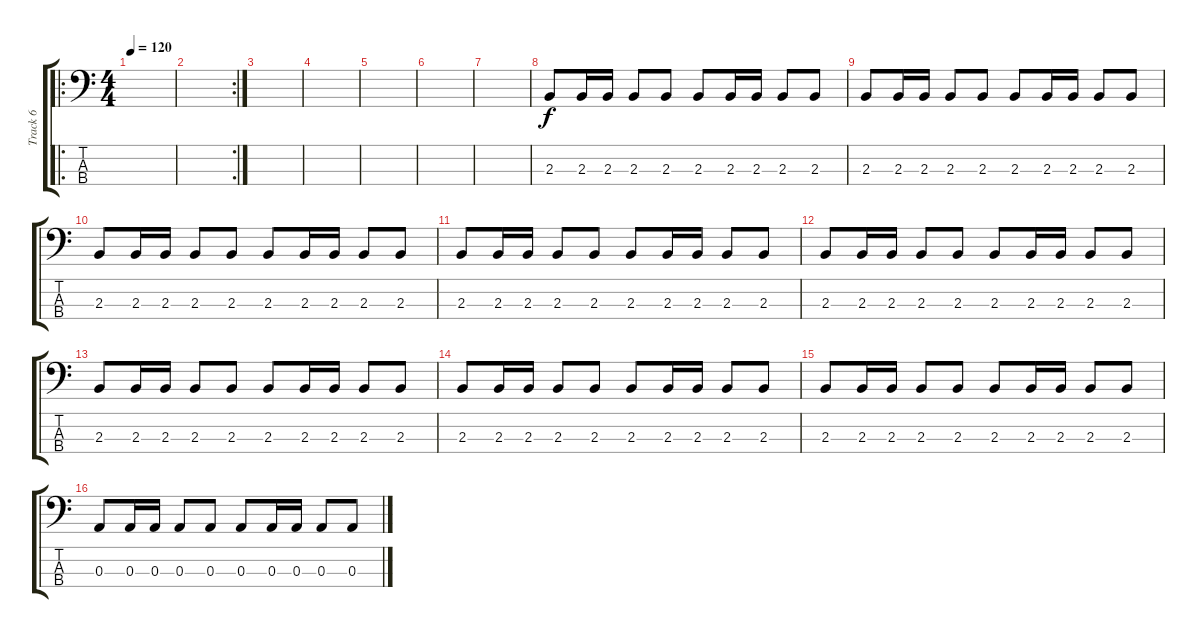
\track ("Track 6" "Track 6") {instrument electricbassfinger}
\staff {score tabs}
\tuning (G2 D2 A1 E1) {hide}
\ro
\ts (4 4)
\tempo 120
\clef f4
\ks c
|
\rc 2
|
|
|
|
|
|
2.3.8 2.3.16 2.3.16 2.3.8 2.3.8 2.3.8 2.3.16 2.3.16 2.3.8 2.3.8 |
2.3.8 2.3.16 2.3.16 2.3.8 2.3.8 2.3.8 2.3.16 2.3.16 2.3.8 2.3.8 |
2.3.8 2.3.16 2.3.16 2.3.8 2.3.8 2.3.8 2.3.16 2.3.16 2.3.8 2.3.8 |
2.3.8 2.3.16 2.3.16 2.3.8 2.3.8 2.3.8 2.3.16 2.3.16 2.3.8 2.3.8 |
2.3.8 2.3.16 2.3.16 2.3.8 2.3.8 2.3.8 2.3.16 2.3.16 2.3.8 2.3.8 |
2.3.8 2.3.16 2.3.16 2.3.8 2.3.8 2.3.8 2.3.16 2.3.16 2.3.8 2.3.8 |
2.3.8 2.3.16 2.3.16 2.3.8 2.3.8 2.3.8 2.3.16 2.3.16 2.3.8 2.3.8 |
2.3.8 2.3.16 2.3.16 2.3.8 2.3.8 2.3.8 2.3.16 2.3.16 2.3.8 2.3.8 |
0.3.8 0.3.16 0.3.16 0.3.8 0.3.8 0.3.8 0.3.16 0.3.16 0.3.8 0.3.8
